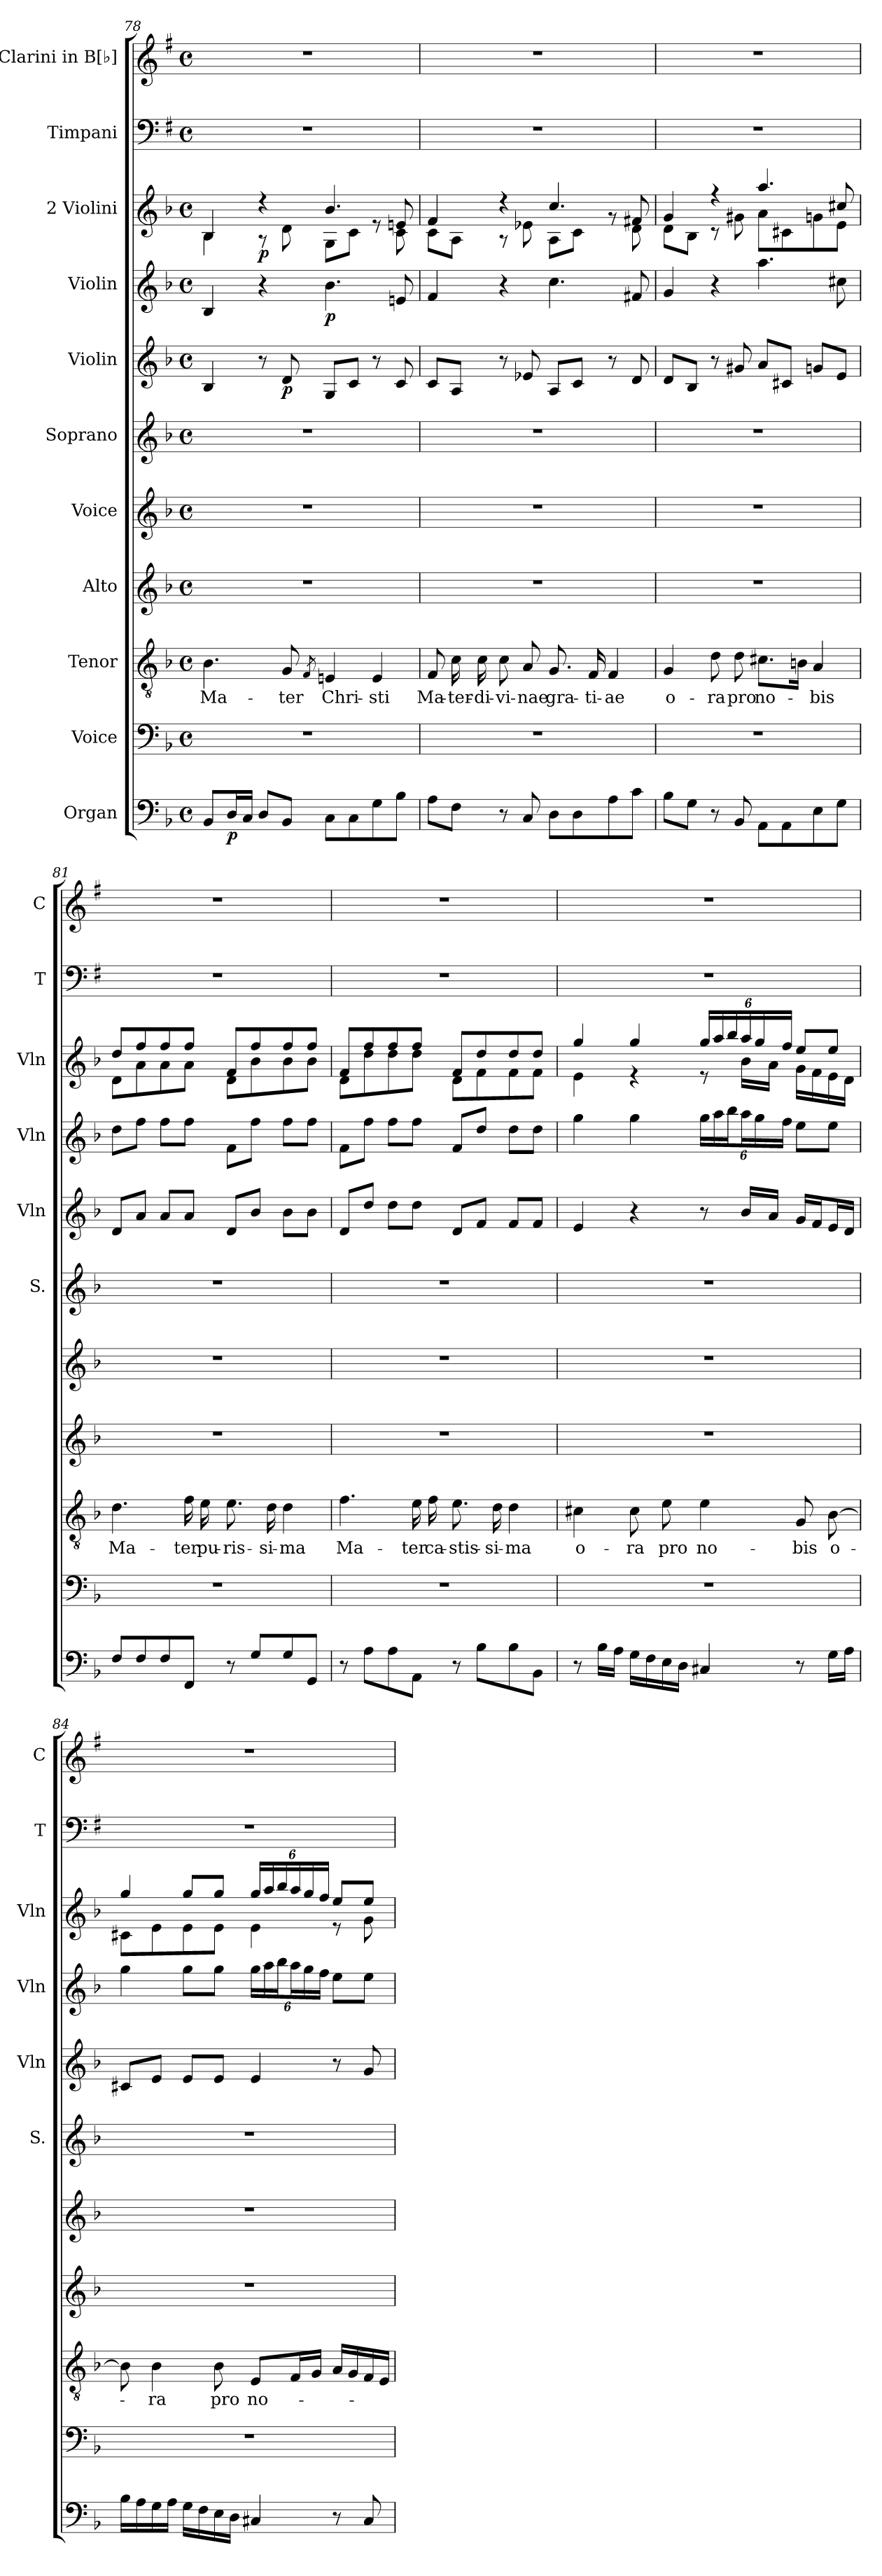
**kern	**dynam	**kern	**kern	**text	**kern	**kern	**kern	**kern	**dynam	**kern	**dynam	**kern	**dynam	**kern	**kern
*part11	*part11	*part10	*part9	*part9	*part8	*part7	*part6	*part5	*part5	*part4	*part4	*part3	*part3	*part2	*part1
*staff11	*staff11	*staff10	*staff9	*staff9	*staff8	*staff7	*staff6	*staff5	*staff5	*staff4	*staff4	*staff3	*staff3	*staff2	*staff1
*I"Organ	*	*I"Voice	*I"Tenor	*	*I"Alto	*I"Voice	*I"Soprano	*I"Violin	*	*I"Violin	*	*I"2 Violini	*	*I"Timpani	*I"Clarini in B[♭]
*	*	*	*	*	*	*	*I'S.	*I'Vln	*	*I'Vln	*	*I'Vln	*	*I'T	*I'C
!!LO:LB:g=z
*clefF4	*	*clefF4	*clefGv2	*	*clefG2	*clefG2	*clefG2	*clefG2	*	*clefG2	*	*clefG2	*	*clefF4	*clefG2
*	*	*	*	*	*	*	*	*	*	*	*	*	*	*ITrd1c2	*ITrd1c2
*k[b-]	*	*k[b-]	*k[b-]	*	*k[b-]	*k[b-]	*k[b-]	*k[b-]	*	*k[b-]	*	*k[b-]	*	*k[b-]	*k[b-]
*M4/4	*	*M4/4	*M4/4	*	*M4/4	*M4/4	*M4/4	*M4/4	*	*M4/4	*	*M4/4	*	*M4/4	*M4/4
*met(c)	*	*met(c)	*met(c)	*	*met(c)	*met(c)	*met(c)	*met(c)	*	*met(c)	*	*met(c)	*	*met(c)	*met(c)
=78	=78	=78	=78	=78	=78	=78	=78	=78	=78	=78	=78	=78	=78	=78	=78
!	!	!	!	!LO:LY:b	!	!	!	!	!	!	!	!	!	!	!
*	*	*	*	*	*	*	*	*	*	*	*	*^	*	*	*
8BB-/L	.	1r	4.B-\	Ma-	1r	1r	1r	4B-/	.	4B-/	.	4B-/	4B-\	.	1r	1r
!	!LO:DY:b	!	!	!	!	!	!	!	!	!	!	!	!	!	!	!
16D/L	p	.	.	.	.	.	.	.	.	.	.	.	.	.	.	.
16C/JJ	.	.	.	.	.	.	.	.	.	.	.	.	.	.	.	.
!	!	!	!	!	!	!	!	!	!	!	!	!	!	!LO:DY:b	!	!
8D/L	.	.	.	.	.	.	.	8r	.	4r	.	4r	8r	p	.	.
!	!	!	!	!LO:LY:b	!	!	!	!	!LO:DY:b	!	!	!	!	!	!	!
8BB-/J	.	.	8G/	-ter	.	.	.	8d/	p	.	.	.	8d\	.	.	.
.	.	.	8qF/	.	.	.	.	.	.	.	.	.	.	.	.	.
!	!	!	!	!LO:LY:b	!	!	!	!	!	!	!LO:DY:b	!	!	!	!	!
8C\L	.	.	4En/	Chri-	.	.	.	8G/L	.	4.b-\	p	4.b-/	8G\L	.	.	.
8C\	.	.	.	.	.	.	.	8c/J	.	.	.	.	8c\J	.	.	.
!	!	!	!	!LO:LY:b	!	!	!	!	!	!	!	!	!	!	!	!
8G\	.	.	4E/	-sti	.	.	.	8r	.	.	.	.	8re	.	.	.
8B-\J	.	.	.	.	.	.	.	8c/	.	8en/	.	8en/	8c\	.	.	.
=79	=79	=79	=79	=79	=79	=79	=79	=79	=79	=79	=79	=79	=79	=79	=79	=79
!	!	!	!	!LO:LY:b	!	!	!	!	!	!	!	!	!	!	!	!
8A\L	.	1r	8F/	Ma-	1r	1r	1r	8c/L	.	4f/	.	4f/	8c\L	.	1r	1r
!	!	!	!	!LO:LY:b	!	!	!	!	!	!	!	!	!	!	!	!
8F\J	.	.	16c\	-ter-	.	.	.	8A/J	.	.	.	.	8A\J	.	.	.
!	!	!	!	!LO:LY:b	!	!	!	!	!	!	!	!	!	!	!	!
.	.	.	16c\	-di-	.	.	.	.	.	.	.	.	.	.	.	.
!	!	!	!	!LO:LY:b	!	!	!	!	!	!	!	!	!	!	!	!
8r	.	.	8c\	-vi-	.	.	.	8r	.	4r	.	4r	8r	.	.	.
!	!	!	!	!LO:LY:b	!	!	!	!	!	!	!	!	!	!	!	!
8C/	.	.	8A/	-nae	.	.	.	8e-X/	.	.	.	.	8e-X\	.	.	.
!	!	!	!	!LO:LY:b	!	!	!	!	!	!	!	!	!	!	!	!
8D\L	.	.	8.G/	gra-	.	.	.	8A/L	.	4.cc\	.	4.cc/	8A\L	.	.	.
8D\	.	.	.	.	.	.	.	8c/J	.	.	.	.	8c\J	.	.	.
!	!	!	!	!LO:LY:b	!	!	!	!	!	!	!	!	!	!	!	!
.	.	.	16F/	-ti-	.	.	.	.	.	.	.	.	.	.	.	.
!	!	!	!	!LO:LY:b	!	!	!	!	!	!	!	!	!	!	!	!
8A\	.	.	4F/	-ae	.	.	.	8r	.	.	.	.	8rg	.	.	.
8c\J	.	.	.	.	.	.	.	8d/	.	8f#X/	.	8f#X/	8d\	.	.	.
=80	=80	=80	=80	=80	=80	=80	=80	=80	=80	=80	=80	=80	=80	=80	=80	=80
!	!	!	!	!LO:LY:b	!	!	!	!	!	!	!	!	!	!	!	!
8B-\L	.	1r	4G/	o-	1r	1r	1r	8d/L	.	4g/	.	4g/	8d\L	.	1r	1r
8G\J	.	.	.	.	.	.	.	8B-/J	.	.	.	.	8B-\J	.	.	.
!	!	!	!	!LO:LY:b	!	!	!	!	!	!	!	!	!	!	!	!
8r	.	.	8d\	-ra	.	.	.	8r	.	4r	.	4r	8r	.	.	.
!	!	!	!	!LO:LY:b	!	!	!	!	!	!	!	!	!	!	!	!
8BB-/	.	.	8d\	pro	.	.	.	8g#X/	.	.	.	.	8g#X\	.	.	.
!	!	!	!	!LO:LY:b	!	!	!	!	!	!	!	!	!	!	!	!
8AA\L	.	.	8.c#X\L	no-	.	.	.	8a/L	.	4.aa\	.	4.aa/	8a\L	.	.	.
8AA\	.	.	.	.	.	.	.	8c#X/J	.	.	.	.	8c#X\	.	.	.
.	.	.	16Bn\Jk	.	.	.	.	.	.	.	.	.	.	.	.	.
!	!	!	!	!LO:LY:b	!	!	!	!	!	!	!	!	!	!	!	!
8E\	.	.	4A/	-bis	.	.	.	8gn/L	.	.	.	.	8gn\	.	.	.
8G\J	.	.	.	.	.	.	.	8e/J	.	8cc#X\	.	8cc#X/	8e\J	.	.	.
=81	=81	=81	=81	=81	=81	=81	=81	=81	=81	=81	=81	=81	=81	=81	=81	=81
!	!	!	!	!LO:LY:b	!	!	!	!	!	!	!	!	!	!	!	!
8F/L	.	1r	4.d\	Ma-	1r	1r	1r	8d/L	.	8dd\L	.	8dd/L	8d\L	.	1r	1r
8F/	.	.	.	.	.	.	.	8a/J	.	8ff\J	.	8ff/	8a\	.	.	.
8F/	.	.	.	.	.	.	.	8a/L	.	8ff\L	.	8ff/	8a\	.	.	.
!	!	!	!	!LO:LY:b	!	!	!	!	!	!	!	!	!	!	!	!
8FF/J	.	.	16f\	-ter	.	.	.	8a/J	.	8ff\J	.	8ff/J	8a\J	.	.	.
!	!	!	!	!LO:LY:b	!	!	!	!	!	!	!	!	!	!	!	!
.	.	.	16e\	pu-	.	.	.	.	.	.	.	.	.	.	.	.
!	!	!	!	!LO:LY:b	!	!	!	!	!	!	!	!	!	!	!	!
8r	.	.	8.e\	-ris-	.	.	.	8d/L	.	8f\L	.	8f/L	8d\L	.	.	.
8G/L	.	.	.	.	.	.	.	8b-/J	.	8ff\J	.	8ff/	8b-\	.	.	.
!	!	!	!	!LO:LY:b	!	!	!	!	!	!	!	!	!	!	!	!
.	.	.	16d\	-si-	.	.	.	.	.	.	.	.	.	.	.	.
!	!	!	!	!LO:LY:b	!	!	!	!	!	!	!	!	!	!	!	!
8G/	.	.	4d\	-ma	.	.	.	8b-\L	.	8ff\L	.	8ff/	8b-\	.	.	.
8GG/J	.	.	.	.	.	.	.	8b-\J	.	8ff\J	.	8ff/J	8b-\J	.	.	.
!!LO:PB:g=z
=82	=82	=82	=82	=82	=82	=82	=82	=82	=82	=82	=82	=82	=82	=82	=82	=82
!	!	!	!	!LO:LY:b	!	!	!	!	!	!	!	!	!	!	!	!
8r	.	1r	4.f\	Ma-	1r	1r	1r	8d/L	.	8f\L	.	8f/L	8d\L	.	1r	1r
8A\L	.	.	.	.	.	.	.	8dd/J	.	8ff\J	.	8ff/	8dd\	.	.	.
8A\	.	.	.	.	.	.	.	8dd\L	.	8ff\L	.	8ff/	8dd\	.	.	.
!	!	!	!	!LO:LY:b	!	!	!	!	!	!	!	!	!	!	!	!
8AA\J	.	.	16e\	-ter	.	.	.	8dd\J	.	8ff\J	.	8ff/J	8dd\J	.	.	.
!	!	!	!	!LO:LY:b	!	!	!	!	!	!	!	!	!	!	!	!
.	.	.	16f\	ca-	.	.	.	.	.	.	.	.	.	.	.	.
!	!	!	!	!LO:LY:b	!	!	!	!	!	!	!	!	!	!	!	!
8r	.	.	8.e\	-stis-	.	.	.	8d/L	.	8f/L	.	8f/L	8d\L	.	.	.
8B-\L	.	.	.	.	.	.	.	8f/J	.	8dd/J	.	8dd/	8f\	.	.	.
!	!	!	!	!LO:LY:b	!	!	!	!	!	!	!	!	!	!	!	!
.	.	.	16d\	-si-	.	.	.	.	.	.	.	.	.	.	.	.
!	!	!	!	!LO:LY:b	!	!	!	!	!	!	!	!	!	!	!	!
8B-\	.	.	4d\	-ma	.	.	.	8f/L	.	8dd\L	.	8dd/	8f\	.	.	.
8BB-\J	.	.	.	.	.	.	.	8f/J	.	8dd\J	.	8dd/J	8f\J	.	.	.
=83	=83	=83	=83	=83	=83	=83	=83	=83	=83	=83	=83	=83	=83	=83	=83	=83
!	!	!	!	!LO:LY:b	!	!	!	!	!	!	!	!	!	!	!	!
8r	.	1r	4c#X\	o-	1r	1r	1r	4e/	.	4gg\	.	4gg/	4e\	.	1r	1r
16B-\LL	.	.	.	.	.	.	.	.	.	.	.	.	.	.	.	.
16A\JJ	.	.	.	.	.	.	.	.	.	.	.	.	.	.	.	.
!	!	!	!	!LO:LY:b	!	!	!	!	!	!	!	!	!	!	!	!
16G\LL	.	.	8c#\	-ra	.	.	.	4r	.	4gg\	.	4gg/	4r	.	.	.
16F\	.	.	.	.	.	.	.	.	.	.	.	.	.	.	.	.
!	!	!	!	!LO:LY:b	!	!	!	!	!	!	!	!	!	!	!	!
16E\	.	.	8e\	pro	.	.	.	.	.	.	.	.	.	.	.	.
16D\JJ	.	.	.	.	.	.	.	.	.	.	.	.	.	.	.	.
!	!	!	!	!LO:LY:b	!	!	!	!	!	!	!	!	!	!	!	!
*	*	*	*	*	*	*	*	*	*	*Xbrackettup	*	*Xbrackettup	*	*	*	*
4C#X/	.	.	4e\	no-	.	.	.	8r	.	24gg\LL	.	24gg/LL	8r	.	.	.
.	.	.	.	.	.	.	.	.	.	24aa\	.	24aa/	.	.	.	.
.	.	.	.	.	.	.	.	.	.	24bb-\J	.	24bb-/	.	.	.	.
.	.	.	.	.	.	.	.	16b-/LL	.	24aa\L	.	24aa/	16b-\LL	.	.	.
.	.	.	.	.	.	.	.	.	.	24gg\	.	24gg/	.	.	.	.
.	.	.	.	.	.	.	.	16a/JJ	.	.	.	.	16a\JJ	.	.	.
.	.	.	.	.	.	.	.	.	.	24ff\JJ	.	24ff/JJ	.	.	.	.
!	!	!	!	!LO:LY:b	!	!	!	!	!	!	!	!	!	!	!	!
8r	.	.	8G/	-bis	.	.	.	16g/LL	.	8ee\L	.	8ee/L	16g\LL	.	.	.
.	.	.	.	.	.	.	.	16f/J	.	.	.	.	16f\	.	.	.
!	!	!	!	!LO:LY:b	!	!	!	!	!	!	!	!	!	!	!	!
16G\LL	.	.	[8B-\	o-	.	.	.	16e/L	.	8ee\J	.	8ee/J	16e\	.	.	.
16A\JJ	.	.	.	.	.	.	.	16d/JJ	.	.	.	.	16d\JJ	.	.	.
=84	=84	=84	=84	=84	=84	=84	=84	=84	=84	=84	=84	=84	=84	=84	=84	=84
16B-\LL	.	1r	8B-\]	.	1r	1r	1r	8c#X/L	.	4gg\	.	4gg/	8c#X\L	.	1r	1r
16A\	.	.	.	.	.	.	.	.	.	.	.	.	.	.	.	.
!	!	!	!	!LO:LY:b	!	!	!	!	!	!	!	!	!	!	!	!
16G\	.	.	4B-\	-ra	.	.	.	8e/J	.	.	.	.	8e\	.	.	.
16A\JJ	.	.	.	.	.	.	.	.	.	.	.	.	.	.	.	.
16G\LL	.	.	.	.	.	.	.	8e/L	.	8gg\L	.	8gg/L	8e\	.	.	.
16F\	.	.	.	.	.	.	.	.	.	.	.	.	.	.	.	.
!	!	!	!	!LO:LY:b	!	!	!	!	!	!	!	!	!	!	!	!
16E\	.	.	8B-\	pro	.	.	.	8e/J	.	8gg\J	.	8gg/J	8e\J	.	.	.
16D\JJ	.	.	.	.	.	.	.	.	.	.	.	.	.	.	.	.
!	!	!	!	!LO:LY:b	!	!	!	!	!	!	!	!	!	!	!	!
4C#X/	.	.	8E/L	no-	.	.	.	4e/	.	24gg\LL	.	24gg/LL	4e\	.	.	.
.	.	.	.	.	.	.	.	.	.	24aa\	.	24aa/	.	.	.	.
.	.	.	.	.	.	.	.	.	.	24bb-\J	.	24bb-/	.	.	.	.
.	.	.	16F/L	.	.	.	.	.	.	24aa\L	.	24aa/	.	.	.	.
.	.	.	.	.	.	.	.	.	.	24gg\	.	24gg/	.	.	.	.
.	.	.	16G/JJ	.	.	.	.	.	.	.	.	.	.	.	.	.
.	.	.	.	.	.	.	.	.	.	24ff\JJ	.	24ff/JJ	.	.	.	.
8r	.	.	16A/LL	.	.	.	.	8r	.	8ee\L	.	8ee/L	8r	.	.	.
.	.	.	16G/	.	.	.	.	.	.	.	.	.	.	.	.	.
8C#/	.	.	16F/	.	.	.	.	8g/	.	8ee\J	.	8ee/J	8g\	.	.	.
.	.	.	16E/JJ	.	.	.	.	.	.	.	.	.	.	.	.	.
*	*	*	*	*	*	*	*	*	*	*	*	*v	*v	*	*	*
=	=	=	=	=	=	=	=	=	=	=	=	=	=	=	=
*-	*-	*-	*-	*-	*-	*-	*-	*-	*-	*-	*-	*-	*-	*-	*-
